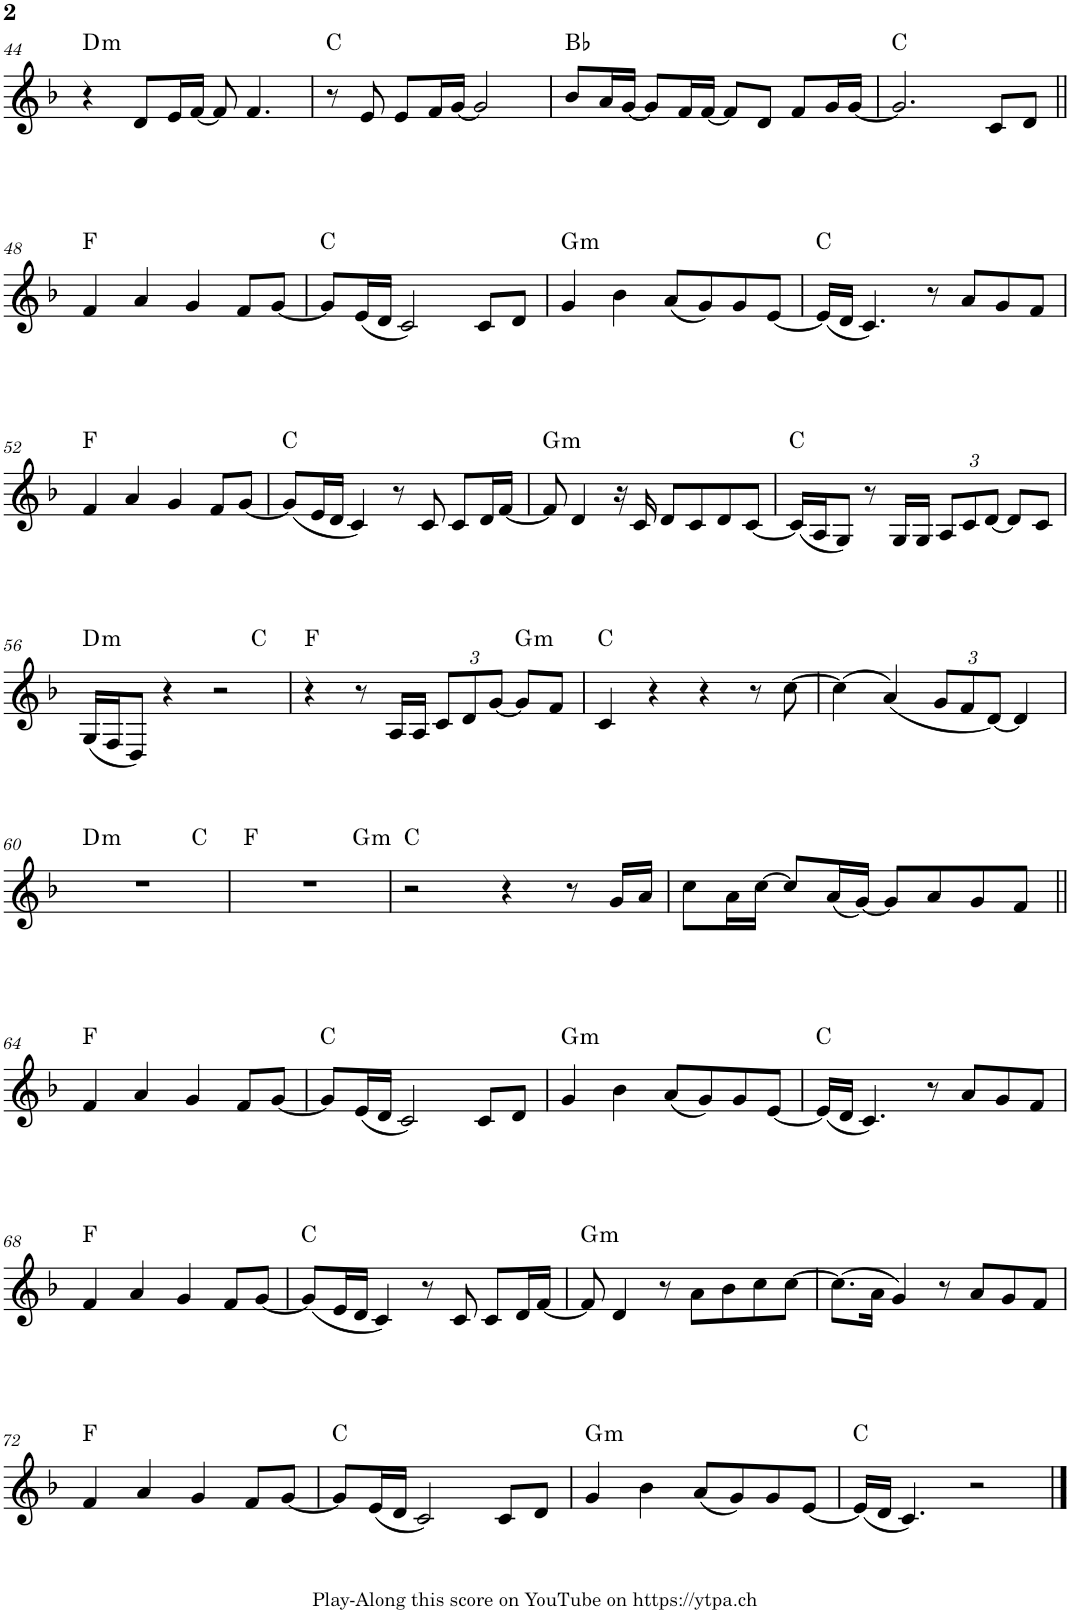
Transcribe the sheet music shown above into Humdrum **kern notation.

**kern	**harte
*part1	*part1
*staff1	*
*I"Piano	*
*I'Pno.	*
!!LO:PB:g=z
*clefG2	*
*k[b-]	*
*M4/4	*
=44	=44
!	!LO:H:kt=m
4r	D:min
8d/L	.
16e/L	.
[16f/JJ	.
8f/]	.
4.f/	.
=45	=45
8r	C:maj
8e/	.
8e/L	.
16f/L	.
[16g/JJ	.
2g/]	.
=46	=46
8b-/L	Bb:maj
16a/L	.
[16g/JJ	.
8g/L]	.
16f/L	.
[16f/JJ	.
8f/L]	.
8d/J	.
8f/L	.
16g/L	.
[16g/JJ	.
=47	=47
2.g/]	C:maj
8c/L	.
8d/J	.
!!LO:LB:g=z
=48||	=48||
4f/	F:maj
4a/	.
4g/	.
8f/L	.
[8g/J	.
=49	=49
8g/L]	C:maj
(16e/L	.
16d/JJ	.
2c/)	.
8c/L	.
8d/J	.
=50	=50
!	!LO:H:kt=m
4g/	G:min
4b-\	.
(8a/L	.
8g/)	.
8g/	.
[8e/J	.
=51	=51
(16e/LL]	C:maj
16d/JJ	.
4.c/)	.
8r	.
8a/L	.
8g/	.
8f/J	.
!!LO:LB:g=z
=52	=52
4f/	F:maj
4a/	.
4g/	.
8f/L	.
[8g/J	.
=53	=53
(8g/L]	C:maj
16e/L	.
16d/JJ	.
4c/)	.
8r	.
8c/	.
8c/L	.
16d/L	.
[16f/JJ	.
=54	=54
!	!LO:H:kt=m
8f/]	G:min
4d/	.
16r	.
16c/	.
8d/L	.
8c/	.
8d/	.
[8c/J	.
=55	=55
(16c/LL]	C:maj
16A/J	.
8G/J)	.
8r	.
16G/LL	.
16G/JJ	.
*Xbrackettup	*
12A/L	.
12c/	.
[12d/J	.
8d/L]	.
8c/J	.
!!LO:LB:g=z
=56	=56
!	!LO:H:kt=m
*^	*
(16G/LL	2.ryy	D:min
16F/J	.	.
8D/J)	.	.
4r	.	.
2r	.	.
.	4ryy	C:maj
*v	*v	*
=57	=57
4r	F:maj
8r	.
16A/LL	.
16A/JJ	.
12c/L	.
12d/	.
[12g/J	.
!	!LO:H:kt=m
8g/L]	G:min
8f/J	.
=58	=58
4c/	C:maj
4r	.
4r	.
8r	.
[8cc\	.
=59	=59
(4cc\]	.
(4a/)	.
12g/L	.
12f/	.
[12d/J)	.
4d/]	.
!!LO:LB:g=z
=60	=60
!	!LO:H:kt=m
*^	*
1r	2.ryy	D:min
.	4ryy	C:maj
=61	=61	=61
1r	2.ryy	F:maj
!	!	!LO:H:kt=m
.	4ryy	G:min
*v	*v	*
=62	=62
2r	C:maj
4r	.
8r	.
16g/LL	.
16a/JJ	.
=63	=63
8cc\L	.
16a\L	.
[16cc\JJ	.
8cc/L]	.
(16a/L	.
[16g/JJ)	.
8g/L]	.
8a/	.
8g/	.
8f/J	.
!!LO:LB:g=z
=64||	=64||
4f/	F:maj
4a/	.
4g/	.
8f/L	.
[8g/J	.
=65	=65
8g/L]	C:maj
(16e/L	.
16d/JJ	.
2c/)	.
8c/L	.
8d/J	.
=66	=66
!	!LO:H:kt=m
4g/	G:min
4b-\	.
(8a/L	.
8g/)	.
8g/	.
[8e/J	.
=67	=67
(16e/LL]	C:maj
16d/JJ	.
4.c/)	.
8r	.
8a/L	.
8g/	.
8f/J	.
!!LO:LB:g=z
=68	=68
4f/	F:maj
4a/	.
4g/	.
8f/L	.
[8g/J	.
=69	=69
(8g/L]	C:maj
16e/L	.
16d/JJ	.
4c/)	.
8r	.
8c/	.
8c/L	.
16d/L	.
[16f/JJ	.
=70	=70
!	!LO:H:kt=m
8f/]	G:min
4d/	.
8r	.
8a\L	.
8b-\	.
8cc\	.
[8cc\J	.
=71	=71
(8.cc\L]	.
16a\Jk	.
4g/)	.
8r	.
8a/L	.
8g/	.
8f/J	.
!!LO:LB:g=z
=72	=72
4f/	F:maj
4a/	.
4g/	.
8f/L	.
[8g/J	.
=73	=73
8g/L]	C:maj
(16e/L	.
16d/JJ	.
2c/)	.
8c/L	.
8d/J	.
=74	=74
!	!LO:H:kt=m
4g/	G:min
4b-\	.
(8a/L	.
8g/)	.
8g/	.
[8e/J	.
=75	=75
(16e/LL]	C:maj
16d/JJ	.
4.c/)	.
2r	.
==	==
*-	*-
